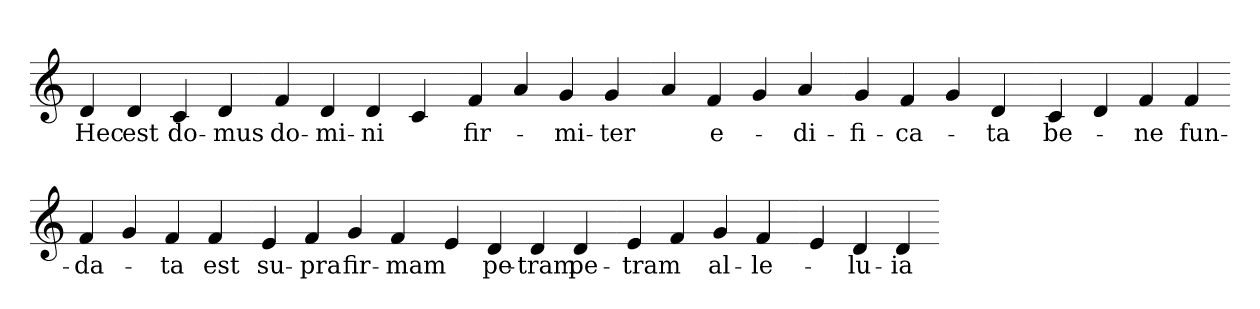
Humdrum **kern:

**kern	**text
*part1	*part1
*staff1	*staff1
*clefG2	*
=	=
4d	Hec
4d	est
4c	do-
4d	mus
=-	=-
4f	do-
4d	mi-
4d	ni
4c	.
=-	=-
4f	fir-
4a	.
4g	mi-
4g	ter
=-	=-
4a	.
4f	e-
4g	.
4a	di-
=-	=-
4g	fi-
4f	ca-
4g	.
4d	ta
=-	=-
4c	be-
4d	.
4f	ne
4f	fun-
=-	=-
4f	da-
4g	.
4f	ta
4f	est
=-	=-
4e	su-
4f	pra
4g	fir-
4f	mam
=-	=-
4e	.
4d	pe-
4d	tram
4d	pe-
=-	=-
4e	tram
4f	.
4g	al-
4f	le-
=-	=-
4e	.
4d	lu-
4d	ia
=-	=-
*-	*-
